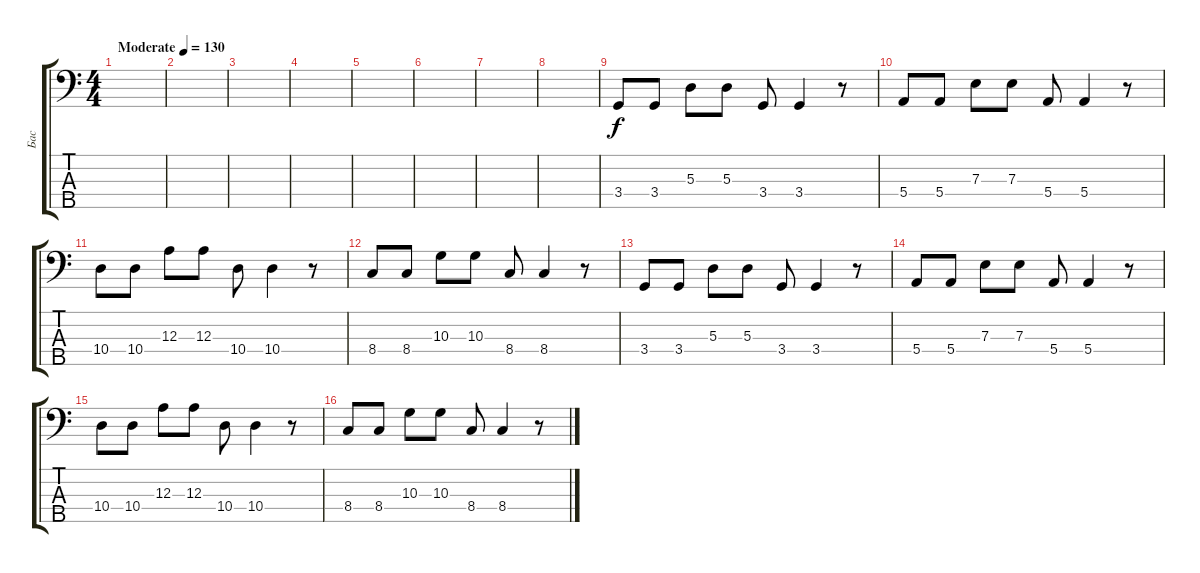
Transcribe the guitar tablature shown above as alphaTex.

\track ("Бас" "Бас") {instrument synthbass2}
\staff {score tabs}
\tuning (G2 D2 A1 E1 B0) {hide}
\ts (4 4)
\tempo (130 "Moderate")
\clef f4
\ks c
|
|
|
|
|
|
|
|
3.4.8 3.4.8 5.3.8 5.3.8 3.4.8 3.4.4 r.8 |
5.4.8 5.4.8 7.3.8 7.3.8 5.4.8 5.4.4 r.8 |
10.4.8 10.4.8 12.3.8 12.3.8 10.4.8 10.4.4 r.8 |
8.4.8 8.4.8 10.3.8 10.3.8 8.4.8 8.4.4 r.8 |
3.4.8 3.4.8 5.3.8 5.3.8 3.4.8 3.4.4 r.8 |
5.4.8 5.4.8 7.3.8 7.3.8 5.4.8 5.4.4 r.8 |
10.4.8 10.4.8 12.3.8 12.3.8 10.4.8 10.4.4 r.8 |
8.4.8 8.4.8 10.3.8 10.3.8 8.4.8 8.4.4 r.8
